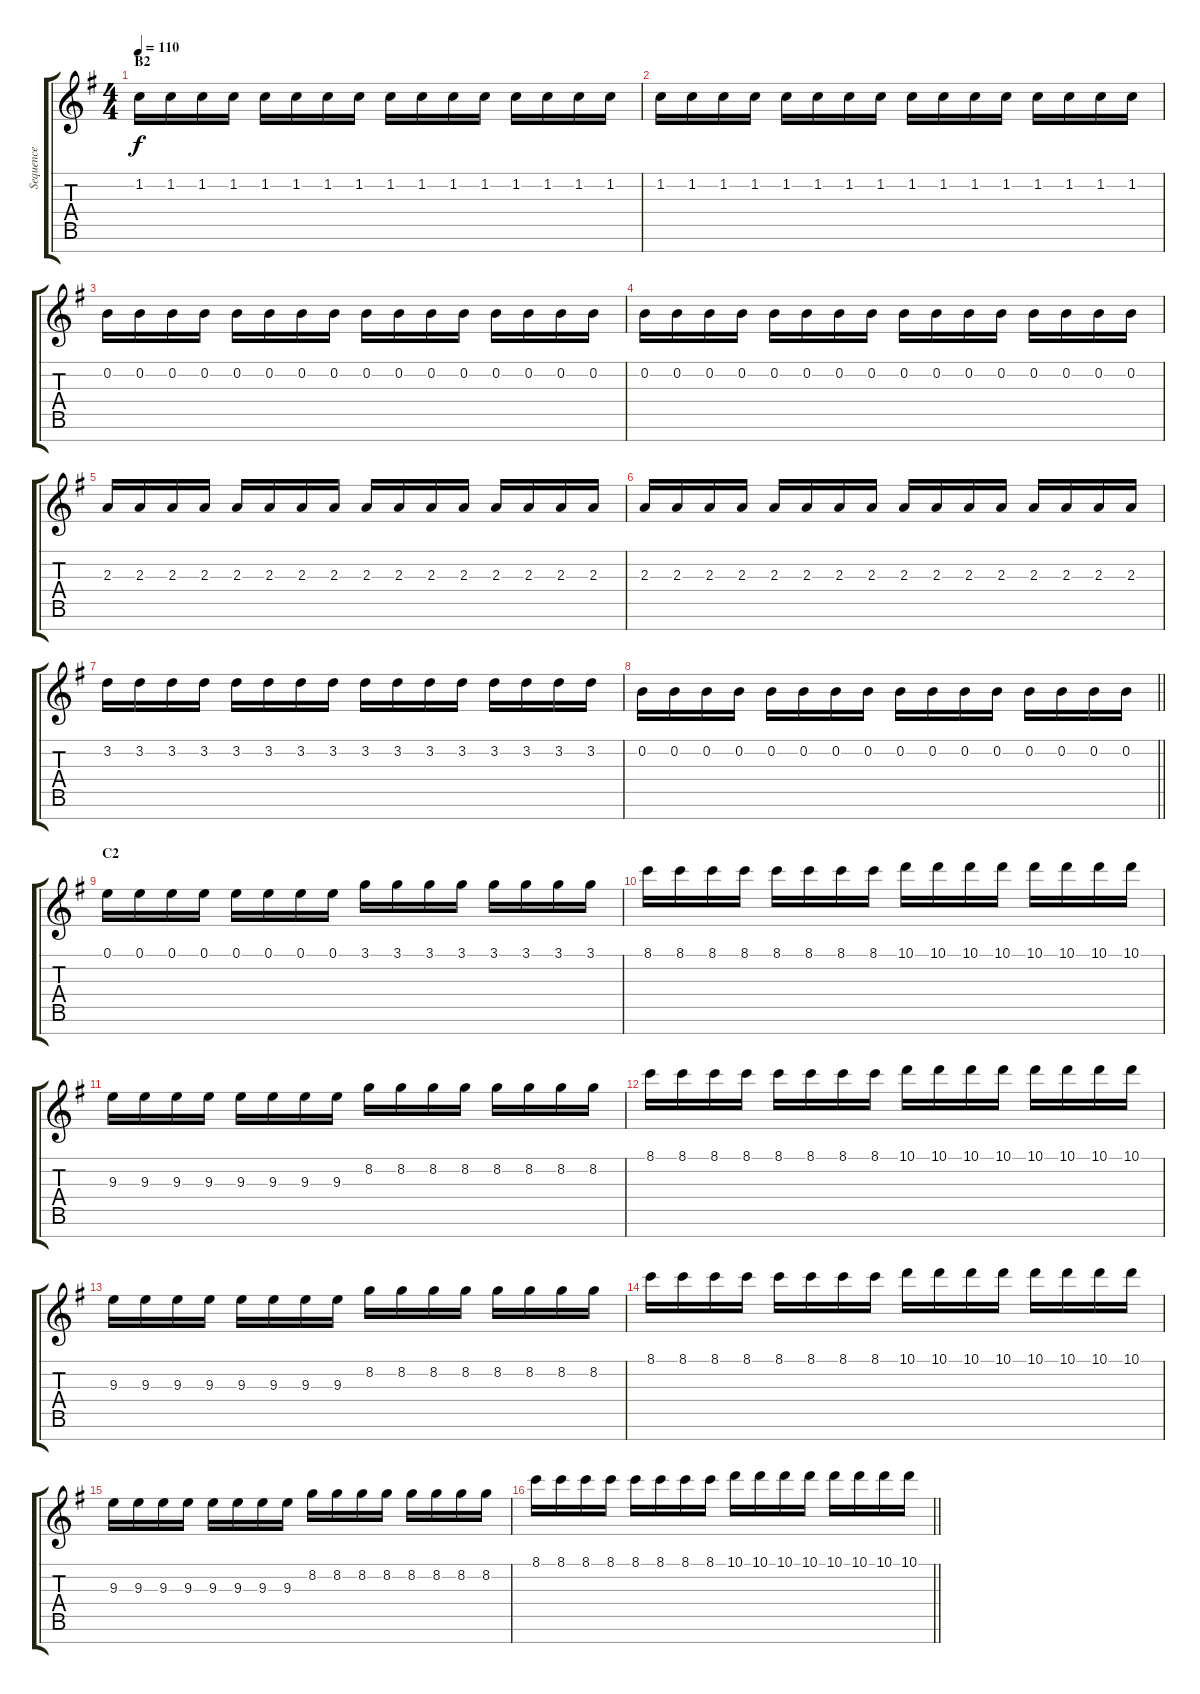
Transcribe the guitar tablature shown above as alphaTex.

\track ("Sequence" "Sequence") {instrument lead2sawtooth}
\staff {score tabs}
\tuning (E5 B4 G4 D4 A3 E3 B2) {hide}
\ts (4 4)
\section ("" "B2")
\tempo 110
\clef g2
\ks g
1.2.16{dy f} 1.2.16 1.2.16 1.2.16 1.2.16 1.2.16 1.2.16 1.2.16 1.2.16 1.2.16 1.2.16 1.2.16 1.2.16 1.2.16 1.2.16 1.2.16 |
1.2.16 1.2.16 1.2.16 1.2.16 1.2.16 1.2.16 1.2.16 1.2.16 1.2.16 1.2.16 1.2.16 1.2.16 1.2.16 1.2.16 1.2.16 1.2.16 |
0.2.16 0.2.16 0.2.16 0.2.16 0.2.16 0.2.16 0.2.16 0.2.16 0.2.16 0.2.16 0.2.16 0.2.16 0.2.16 0.2.16 0.2.16 0.2.16 |
0.2.16 0.2.16 0.2.16 0.2.16 0.2.16 0.2.16 0.2.16 0.2.16 0.2.16 0.2.16 0.2.16 0.2.16 0.2.16 0.2.16 0.2.16 0.2.16 |
2.3.16 2.3.16 2.3.16 2.3.16 2.3.16 2.3.16 2.3.16 2.3.16 2.3.16 2.3.16 2.3.16 2.3.16 2.3.16 2.3.16 2.3.16 2.3.16 |
2.3.16 2.3.16 2.3.16 2.3.16 2.3.16 2.3.16 2.3.16 2.3.16 2.3.16 2.3.16 2.3.16 2.3.16 2.3.16 2.3.16 2.3.16 2.3.16 |
3.2.16 3.2.16 3.2.16 3.2.16 3.2.16 3.2.16 3.2.16 3.2.16 3.2.16 3.2.16 3.2.16 3.2.16 3.2.16 3.2.16 3.2.16 3.2.16 |
\barLineRight lightlight
0.2.16 0.2.16 0.2.16 0.2.16 0.2.16 0.2.16 0.2.16 0.2.16 0.2.16 0.2.16 0.2.16 0.2.16 0.2.16 0.2.16 0.2.16 0.2.16 |
\section ("" "C2")
0.1.16 0.1.16 0.1.16 0.1.16 0.1.16 0.1.16 0.1.16 0.1.16 3.1.16 3.1.16 3.1.16 3.1.16 3.1.16 3.1.16 3.1.16 3.1.16 |
8.1.16 8.1.16 8.1.16 8.1.16 8.1.16 8.1.16 8.1.16 8.1.16 10.1.16 10.1.16 10.1.16 10.1.16 10.1.16 10.1.16 10.1.16 10.1.16 |
9.3.16 9.3.16 9.3.16 9.3.16 9.3.16 9.3.16 9.3.16 9.3.16 8.2.16 8.2.16 8.2.16 8.2.16 8.2.16 8.2.16 8.2.16 8.2.16 |
8.1.16 8.1.16 8.1.16 8.1.16 8.1.16 8.1.16 8.1.16 8.1.16 10.1.16 10.1.16 10.1.16 10.1.16 10.1.16 10.1.16 10.1.16 10.1.16 |
9.3.16 9.3.16 9.3.16 9.3.16 9.3.16 9.3.16 9.3.16 9.3.16 8.2.16 8.2.16 8.2.16 8.2.16 8.2.16 8.2.16 8.2.16 8.2.16 |
8.1.16 8.1.16 8.1.16 8.1.16 8.1.16 8.1.16 8.1.16 8.1.16 10.1.16 10.1.16 10.1.16 10.1.16 10.1.16 10.1.16 10.1.16 10.1.16 |
9.3.16 9.3.16 9.3.16 9.3.16 9.3.16 9.3.16 9.3.16 9.3.16 8.2.16 8.2.16 8.2.16 8.2.16 8.2.16 8.2.16 8.2.16 8.2.16 |
\barLineRight lightlight
8.1.16 8.1.16 8.1.16 8.1.16 8.1.16 8.1.16 8.1.16 8.1.16 10.1.16 10.1.16 10.1.16 10.1.16 10.1.16 10.1.16 10.1.16 10.1.16
